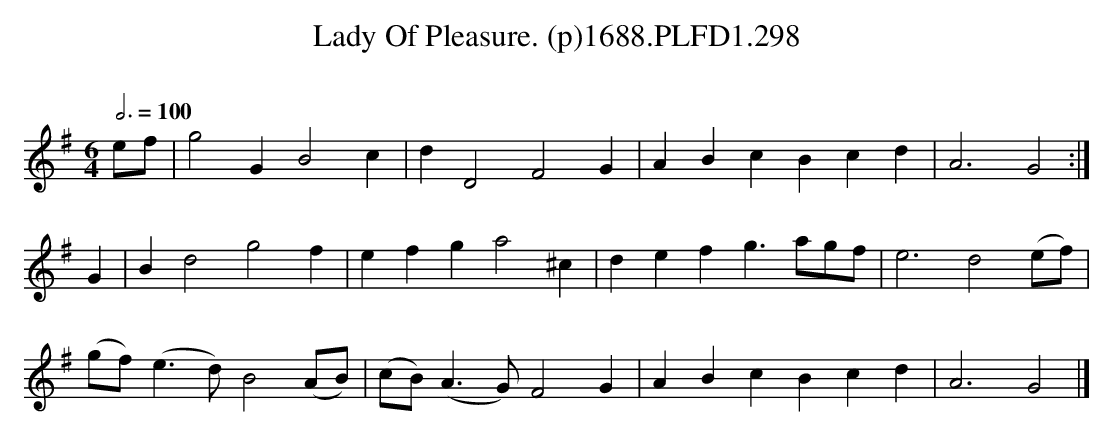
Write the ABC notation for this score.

X:1
T:Lady Of Pleasure. (p)1688.PLFD1.298
M:6/4
L:1/4
Q:3/4=100
O:
K:G
e/f/|g2GB2c|dD2F2G|ABcBcd|A3G2:|
G|Bd2g2f|efgha2^c|defg>ag/f/|e3d2(e/f/)|
(g/f/) (e>d)B2(A/B/)|(c/B/) (A>G)F2G|ABcBcd|A3G2|]
